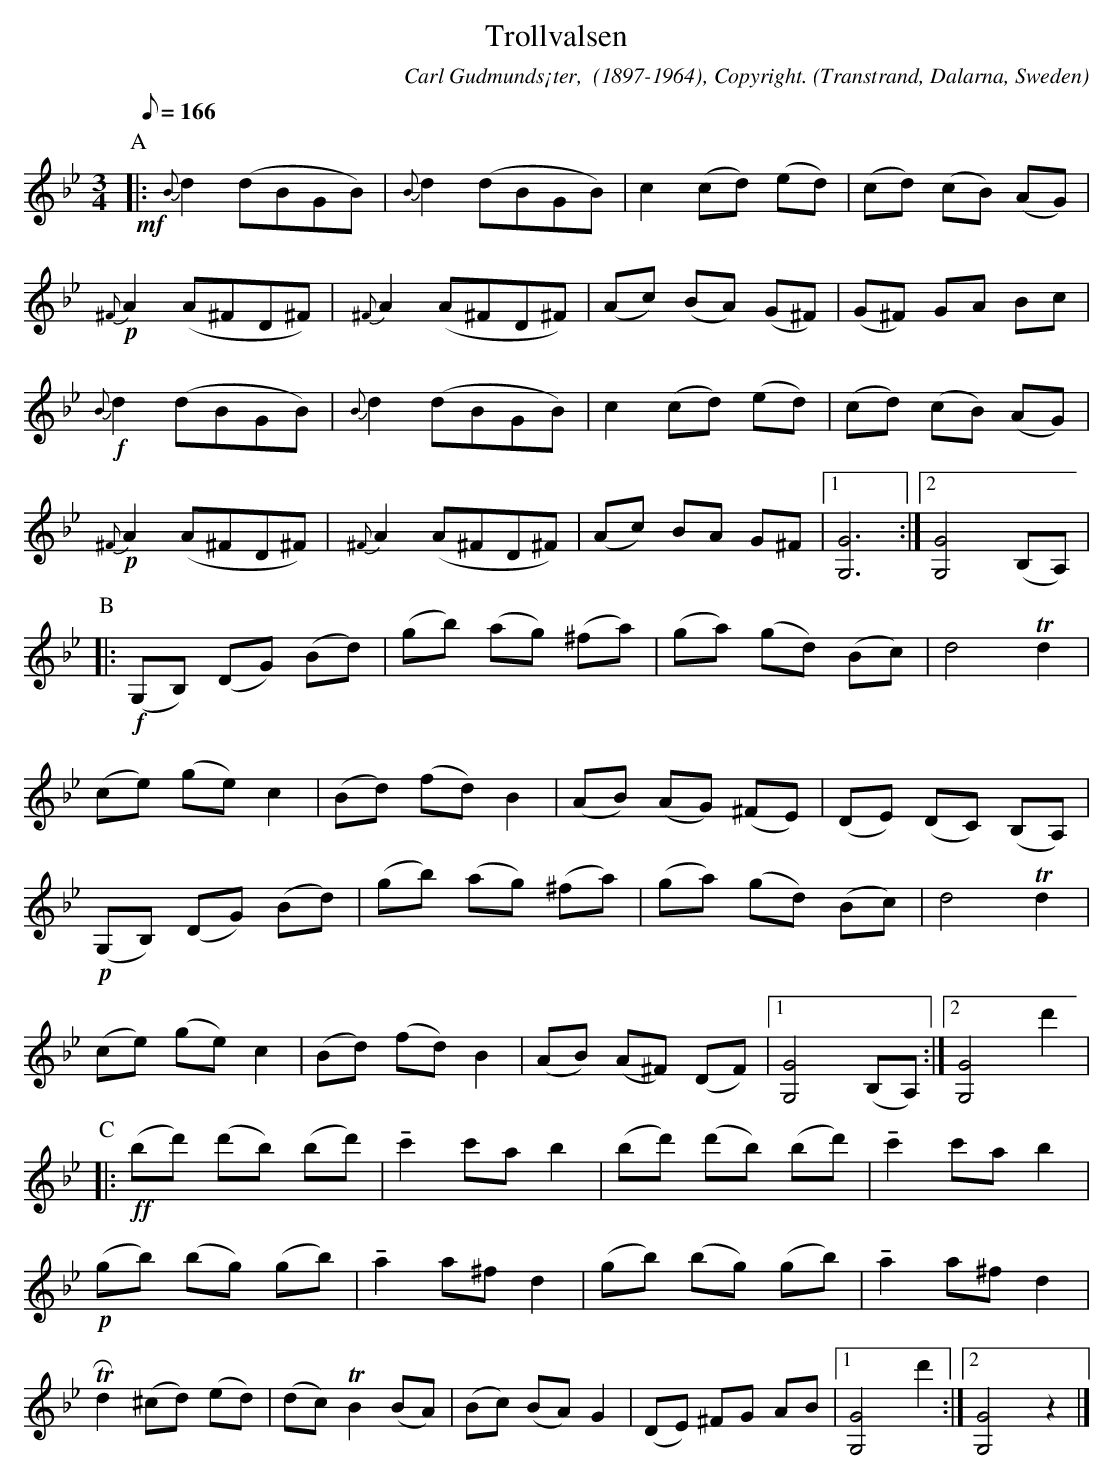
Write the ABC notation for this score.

X:1
T: Trollvalsen
O: Transtrand, Dalarna, Sweden
M: 3/4
C: Carl Gudmunds¡ter,  (1897-1964), Copyright.
Q:166 Allegro
K: Gm
P:A
+mf+ |: {B}d2 (dBGB) | {B}d2 (dBGB) | c2 (cd) (ed) | (cd) (cB) (AG) |
+p+ {^F}A2 (A^FD^F) | {^F}A2 (A^FD^F) | (Ac) (BA) (G^F) | (G^F) GA Bc |
+f+ {B}d2 (dBGB) | {B}d2 (dBGB) |  c2 (cd) (ed) | (cd) (cB) (AG) |
+p+ {^F}A2 (A^FD^F) | {^F}A2 (A^FD^F) | (Ac) BA G^F |1 [G6G,6] :|2 [G4G,4] (B,A,)|
P:B
|: +f+ (G,B,) (DG) (Bd) | (gb) (ag) (^fa) | (ga) (gd) (Bc) | d4 Td2 |
(ce) (ge) c2 | (Bd) (fd) B2 | (AB) (AG) (^FE) | (DE) (DC) (B,A,) |
+p+ (G,B,) (DG) (Bd) | (gb) (ag) (^fa) | (ga) (gd) (Bc) | d4 Td2 |
(ce) (ge) c2 | (Bd) (fd) B2 | (AB) (A^F) (DF) |1 [G4G,4] (B,A,) :|2 [G4G,4] d'2|
P:C
|: +ff+ (bd') (d'b) (bd') | !tenuto!c'2 c'a b2 | (bd') (d'b) (bd') | !tenuto! c'2 c'a b2 |
+p+ (gb) (bg) (gb) | !tenuto! a2 a^f d2 | (gb) (bg) (gb) | !tenuto! a2 a^f d2 |
TRd2 (^cd) (ed) | (dc) TB2 (BA) | (Bc) (BA) G2 | (DE) ^FG AB |1 [G4G,4] d'2 :|2 [G4G,4] z2 |]
